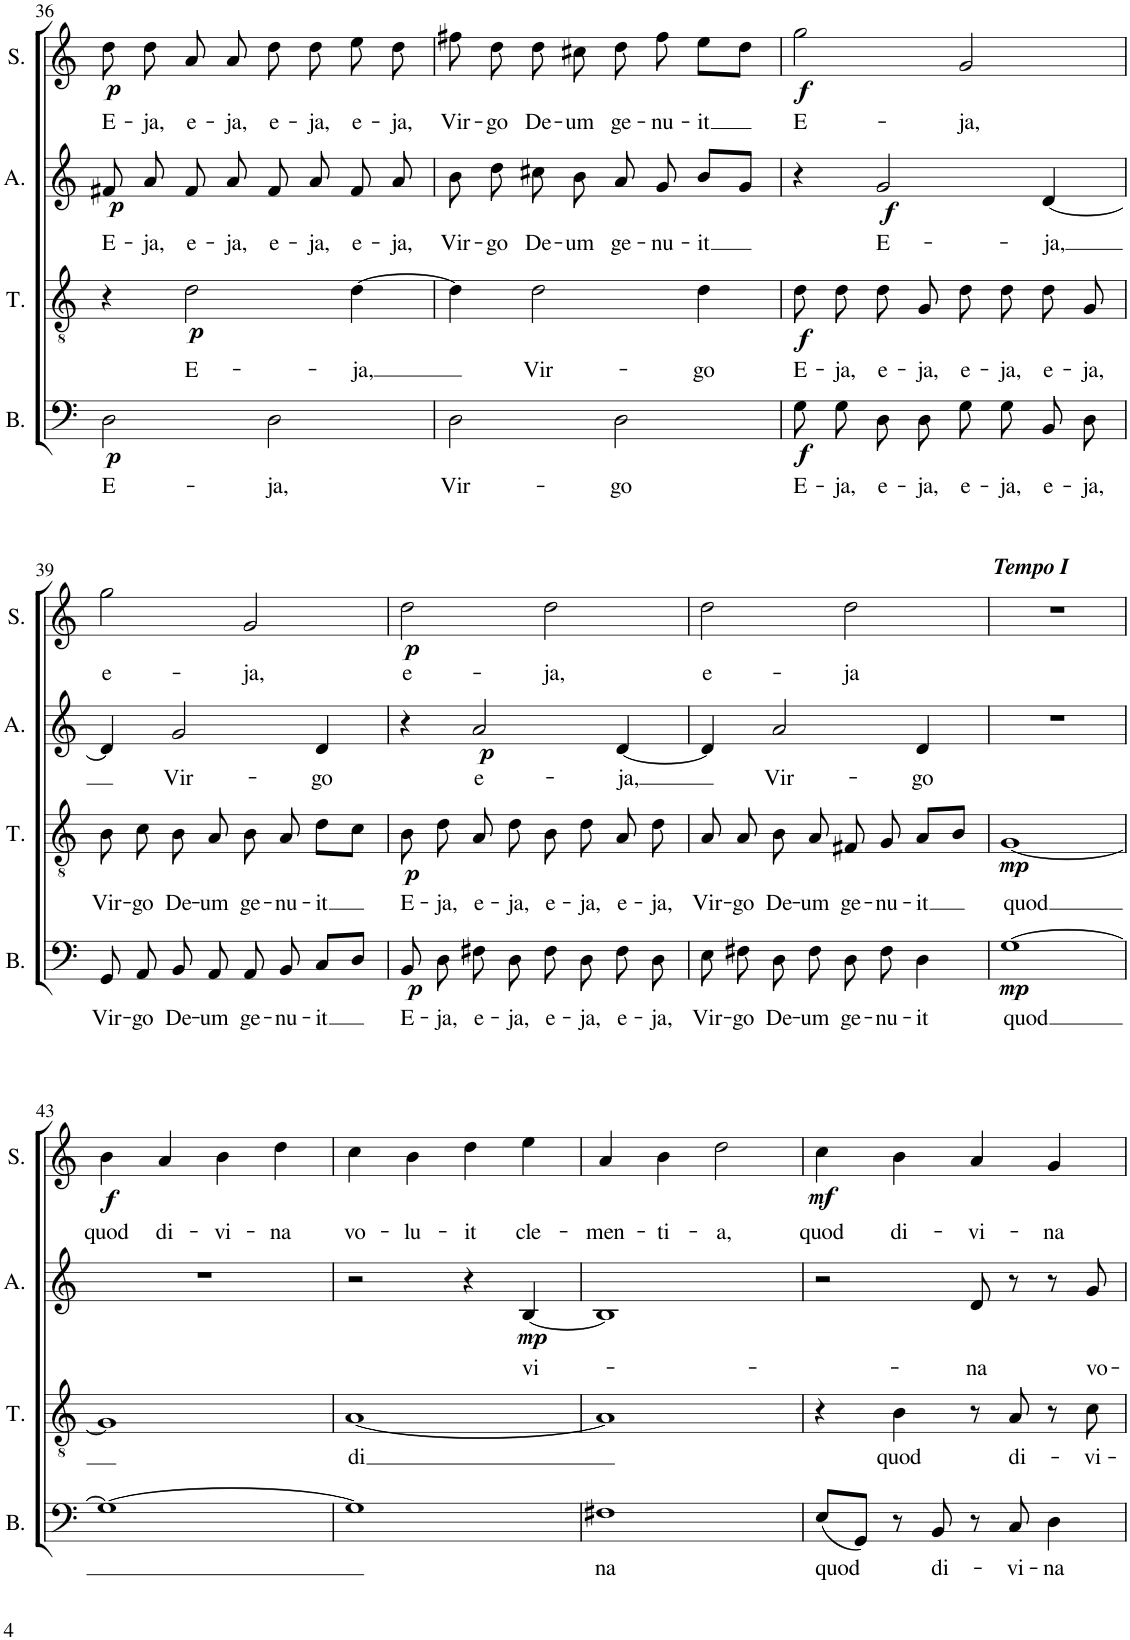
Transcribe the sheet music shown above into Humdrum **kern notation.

**kern	**text	**dynam	**kern	**text	**dynam	**kern	**text	**dynam	**kern	**text	**dynam
*part4	*part4	*part4	*part3	*part3	*part3	*part2	*part2	*part2	*part1	*part1	*part1
*staff4	*staff4	*staff4	*staff3	*staff3	*staff3	*staff2	*staff2	*staff2	*staff1	*staff1	*staff1
*I"Basse	*	*	*I"Ténor	*	*	*I"Alto	*	*	*I"Soprano	*	*
*I'B.	*	*	*I'T.	*	*	*I'A.	*	*	*I'S.	*	*
!!LO:PB:g=z
*clefF4	*	*	*clefGv2	*	*	*clefG2	*	*	*clefG2	*	*
*k[]	*	*	*k[]	*	*	*k[]	*	*	*k[]	*	*
*M4/4	*	*	*M4/4	*	*	*M4/4	*	*	*M4/4	*	*
=36	=36	=36	=36	=36	=36	=36	=36	=36	=36	=36	=36
!	!LO:LY:b	!LO:DY:b	!	!	!	!	!LO:LY:b	!LO:DY:b	!	!LO:LY:b	!LO:DY:b
2D\	E-	p	4r	.	.	8f#X/	E-	p	8dd\	E-	p
!	!	!	!	!	!	!	!LO:LY:b	!	!	!LO:LY:b	!
.	.	.	.	.	.	8a/	-ja,	.	8dd\	-ja,	.
!	!	!	!	!LO:LY:b	!LO:DY:b	!	!LO:LY:b	!	!	!LO:LY:b	!
.	.	.	2d\	E-	p	8f#/	e-	.	8a/	e-	.
!	!	!	!	!	!	!	!LO:LY:b	!	!	!LO:LY:b	!
.	.	.	.	.	.	8a/	-ja,	.	8a/	-ja,	.
!	!LO:LY:b	!	!	!	!	!	!LO:LY:b	!	!	!LO:LY:b	!
2D\	-ja,	.	.	.	.	8f#/	e-	.	8dd\	e-	.
!	!	!	!	!	!	!	!LO:LY:b	!	!	!LO:LY:b	!
.	.	.	.	.	.	8a/	-ja,	.	8dd\	-ja,	.
!	!	!	!	!LO:LY:b	!	!	!LO:LY:b	!	!	!LO:LY:b	!
.	.	.	[4d\	-ja,	.	8f#/	e-	.	8ee\	e-	.
!	!	!	!	!	!	!	!LO:LY:b	!	!	!LO:LY:b	!
.	.	.	.	.	.	8a/	-ja,	.	8dd\	-ja,	.
=37	=37	=37	=37	=37	=37	=37	=37	=37	=37	=37	=37
!	!LO:LY:b	!	!	!	!	!	!LO:LY:b	!	!	!LO:LY:b	!
2D\	Vir-	.	4d\]	.	.	8b\	Vir-	.	8ff#X\	Vir-	.
!	!	!	!	!	!	!	!LO:LY:b	!	!	!LO:LY:b	!
.	.	.	.	.	.	8dd\	-go	.	8dd\	-go	.
!	!	!	!	!LO:LY:b	!	!	!LO:LY:b	!	!	!LO:LY:b	!
.	.	.	2d\	Vir-	.	8cc#X\	De-	.	8dd\	De-	.
!	!	!	!	!	!	!	!LO:LY:b	!	!	!LO:LY:b	!
.	.	.	.	.	.	8b\	-um	.	8cc#X\	-um	.
!	!LO:LY:b	!	!	!	!	!	!LO:LY:b	!	!	!LO:LY:b	!
2D\	-go	.	.	.	.	8a/	ge-	.	8dd\	ge-	.
!	!	!	!	!	!	!	!LO:LY:b	!	!	!LO:LY:b	!
.	.	.	.	.	.	8g/	-nu-	.	8ff#\	-nu-	.
!	!	!	!	!LO:LY:b	!	!	!LO:LY:b	!	!	!LO:LY:b	!
.	.	.	4d\	-go	.	8b/L	-it	.	8ee\L	-it	.
.	.	.	.	.	.	8g/J	.	.	8dd\J	.	.
=38	=38	=38	=38	=38	=38	=38	=38	=38	=38	=38	=38
!	!LO:LY:b	!LO:DY:b	!	!LO:LY:b	!LO:DY:b	!	!	!	!	!LO:LY:b	!LO:DY:b
8G\	E-	f	8d\	E-	f	4r	.	.	2gg\	E-	f
!	!LO:LY:b	!	!	!LO:LY:b	!	!	!	!	!	!	!
8G\	-ja,	.	8d\	-ja,	.	.	.	.	.	.	.
!	!LO:LY:b	!	!	!LO:LY:b	!	!	!LO:LY:b	!LO:DY:b	!	!	!
8D\	e-	.	8d\	e-	.	2g/	E-	f	.	.	.
!	!LO:LY:b	!	!	!LO:LY:b	!	!	!	!	!	!	!
8D\	-ja,	.	8G/	-ja,	.	.	.	.	.	.	.
!	!LO:LY:b	!	!	!LO:LY:b	!	!	!	!	!	!LO:LY:b	!
8G\	e-	.	8d\	e-	.	.	.	.	2g/	-ja,	.
!	!LO:LY:b	!	!	!LO:LY:b	!	!	!	!	!	!	!
8G\	-ja,	.	8d\	-ja,	.	.	.	.	.	.	.
!	!LO:LY:b	!	!	!LO:LY:b	!	!	!LO:LY:b	!	!	!	!
8BB/	e-	.	8d\	e-	.	[4d/	-ja,	.	.	.	.
!	!LO:LY:b	!	!	!LO:LY:b	!	!	!	!	!	!	!
8D\	-ja,	.	8G/	-ja,	.	.	.	.	.	.	.
!!LO:LB:g=z
=39	=39	=39	=39	=39	=39	=39	=39	=39	=39	=39	=39
!	!LO:LY:b	!	!	!LO:LY:b	!	!	!	!	!	!LO:LY:b	!
8GG/	Vir-	.	8B\	Vir-	.	4d/]	.	.	2gg\	e-	.
!	!LO:LY:b	!	!	!LO:LY:b	!	!	!	!	!	!	!
8AA/	-go	.	8c\	-go	.	.	.	.	.	.	.
!	!LO:LY:b	!	!	!LO:LY:b	!	!	!LO:LY:b	!	!	!	!
8BB/	De-	.	8B\	De-	.	2g/	Vir-	.	.	.	.
!	!LO:LY:b	!	!	!LO:LY:b	!	!	!	!	!	!	!
8AA/	-um	.	8A/	-um	.	.	.	.	.	.	.
!	!LO:LY:b	!	!	!LO:LY:b	!	!	!	!	!	!LO:LY:b	!
8AA/	ge-	.	8B\	ge-	.	.	.	.	2g/	-ja,	.
!	!LO:LY:b	!	!	!LO:LY:b	!	!	!	!	!	!	!
8BB/	-nu-	.	8A/	-nu-	.	.	.	.	.	.	.
!	!LO:LY:b	!	!	!LO:LY:b	!	!	!LO:LY:b	!	!	!	!
8C/L	-it	.	8d\L	-it	.	4d/	-go	.	.	.	.
8D/J	.	.	8c\J	.	.	.	.	.	.	.	.
=40	=40	=40	=40	=40	=40	=40	=40	=40	=40	=40	=40
!	!LO:LY:b	!LO:DY:b	!	!LO:LY:b	!LO:DY:b	!	!	!	!	!LO:LY:b	!LO:DY:b
8BB/	E-	p	8B\	E-	p	4r	.	.	2dd\	e-	p
!	!LO:LY:b	!	!	!LO:LY:b	!	!	!	!	!	!	!
8D\	-ja,	.	8d\	-ja,	.	.	.	.	.	.	.
!	!LO:LY:b	!	!	!LO:LY:b	!	!	!LO:LY:b	!LO:DY:b	!	!	!
8F#X\	e-	.	8A/	e-	.	2a/	e-	p	.	.	.
!	!LO:LY:b	!	!	!LO:LY:b	!	!	!	!	!	!	!
8D\	-ja,	.	8d\	-ja,	.	.	.	.	.	.	.
!	!LO:LY:b	!	!	!LO:LY:b	!	!	!	!	!	!LO:LY:b	!
8F#\	e-	.	8B\	e-	.	.	.	.	2dd\	-ja,	.
!	!LO:LY:b	!	!	!LO:LY:b	!	!	!	!	!	!	!
8D\	-ja,	.	8d\	-ja,	.	.	.	.	.	.	.
!	!LO:LY:b	!	!	!LO:LY:b	!	!	!LO:LY:b	!	!	!	!
8F#\	e-	.	8A/	e-	.	[4d/	-ja,	.	.	.	.
!	!LO:LY:b	!	!	!LO:LY:b	!	!	!	!	!	!	!
8D\	-ja,	.	8d\	-ja,	.	.	.	.	.	.	.
=41	=41	=41	=41	=41	=41	=41	=41	=41	=41	=41	=41
!	!LO:LY:b	!	!	!LO:LY:b	!	!	!	!	!	!LO:LY:b	!
8E\	Vir-	.	8A/	Vir-	.	4d/]	.	.	2dd\	e-	.
!	!LO:LY:b	!	!	!LO:LY:b	!	!	!	!	!	!	!
8F#X\	-go	.	8A/	-go	.	.	.	.	.	.	.
!	!LO:LY:b	!	!	!LO:LY:b	!	!	!LO:LY:b	!	!	!	!
8D\	De-	.	8B\	De-	.	2a/	Vir-	.	.	.	.
!	!LO:LY:b	!	!	!LO:LY:b	!	!	!	!	!	!	!
8F#\	-um	.	8A/	-um	.	.	.	.	.	.	.
!	!LO:LY:b	!	!	!LO:LY:b	!	!	!	!	!	!LO:LY:b	!
8D\	ge-	.	8F#X/	ge-	.	.	.	.	2dd\	-ja	.
!	!LO:LY:b	!	!	!LO:LY:b	!	!	!	!	!	!	!
8F#\	-nu-	.	8G/	-nu-	.	.	.	.	.	.	.
!	!LO:LY:b	!	!	!LO:LY:b	!	!	!LO:LY:b	!	!	!	!
4D\	-it	.	8A/L	-it	.	4d/	-go	.	.	.	.
.	.	.	8B/J	.	.	.	.	.	.	.	.
=42	=42	=42	=42	=42	=42	=42	=42	=42	=42	=42	=42
!	!	!	!	!	!	!	!	!	!LO:TX:a:Bi:t=Tempo I	!	!
!	!LO:LY:b	!LO:DY:b	!	!LO:LY:b	!LO:DY:b	!	!	!	!	!	!
[1G	quod	mp	[1G	quod	mp	1r	.	.	1r	.	.
!!LO:LB:g=z
=43	=43	=43	=43	=43	=43	=43	=43	=43	=43	=43	=43
!	!	!	!	!	!	!	!	!	!	!LO:LY:b	!LO:DY:b
1G_	.	.	1G]	.	.	1r	.	.	4b\	quod	f
!	!	!	!	!	!	!	!	!	!	!LO:LY:b	!
.	.	.	.	.	.	.	.	.	4a/	di-	.
!	!	!	!	!	!	!	!	!	!	!LO:LY:b	!
.	.	.	.	.	.	.	.	.	4b\	-vi-	.
!	!	!	!	!	!	!	!	!	!	!LO:LY:b	!
.	.	.	.	.	.	.	.	.	4dd\	-na	.
=44	=44	=44	=44	=44	=44	=44	=44	=44	=44	=44	=44
!	!	!	!	!LO:LY:b	!	!	!	!	!	!LO:LY:b	!
1G]	.	.	[1A	di	.	2r	.	.	4cc\	vo-	.
!	!	!	!	!	!	!	!	!	!	!LO:LY:b	!
.	.	.	.	.	.	.	.	.	4b\	-lu-	.
!	!	!	!	!	!	!	!	!	!	!LO:LY:b	!
.	.	.	.	.	.	4r	.	.	4dd\	-it	.
!	!	!	!	!	!	!	!LO:LY:b	!LO:DY:b	!	!LO:LY:b	!
.	.	.	.	.	.	[4B/	vi-	mp	4ee\	cle-	.
=45	=45	=45	=45	=45	=45	=45	=45	=45	=45	=45	=45
!	!LO:LY:b	!	!	!	!	!	!	!	!	!LO:LY:b	!
1F#X	na	.	1A]	.	.	1B]	.	.	4a/	-men-	.
!	!	!	!	!	!	!	!	!	!	!LO:LY:b	!
.	.	.	.	.	.	.	.	.	4b\	-ti-	.
!	!	!	!	!	!	!	!	!	!	!LO:LY:b	!
.	.	.	.	.	.	.	.	.	2dd\	-a,	.
=46	=46	=46	=46	=46	=46	=46	=46	=46	=46	=46	=46
!	!LO:LY:b	!	!	!	!	!	!	!	!	!LO:LY:b	!LO:DY:b
(8E/L	quod	.	4r	.	.	2r	.	.	4cc\	quod	mf
8GG/J)	.	.	.	.	.	.	.	.	.	.	.
!	!	!	!	!LO:LY:b	!	!	!	!	!	!LO:LY:b	!
8r	.	.	4B\	quod	.	.	.	.	4b\	di-	.
!	!LO:LY:b	!	!	!	!	!	!	!	!	!	!
8BB/	di-	.	.	.	.	.	.	.	.	.	.
!	!	!	!	!	!	!	!LO:LY:b	!	!	!LO:LY:b	!
8r	.	.	8r	.	.	8d/	-na	.	4a/	-vi-	.
!	!LO:LY:b	!	!	!LO:LY:b	!	!	!	!	!	!	!
8C/	-vi-	.	8A/	di-	.	8r	.	.	.	.	.
!	!LO:LY:b	!	!	!	!	!	!	!	!	!LO:LY:b	!
4D\	-na	.	8r	.	.	8r	.	.	4g/	-na	.
!	!	!	!	!LO:LY:b	!	!	!LO:LY:b	!	!	!	!
.	.	.	8c\	-vi-	.	8g/	vo-	.	.	.	.
=	=	=	=	=	=	=	=	=	=	=	=
*-	*-	*-	*-	*-	*-	*-	*-	*-	*-	*-	*-
